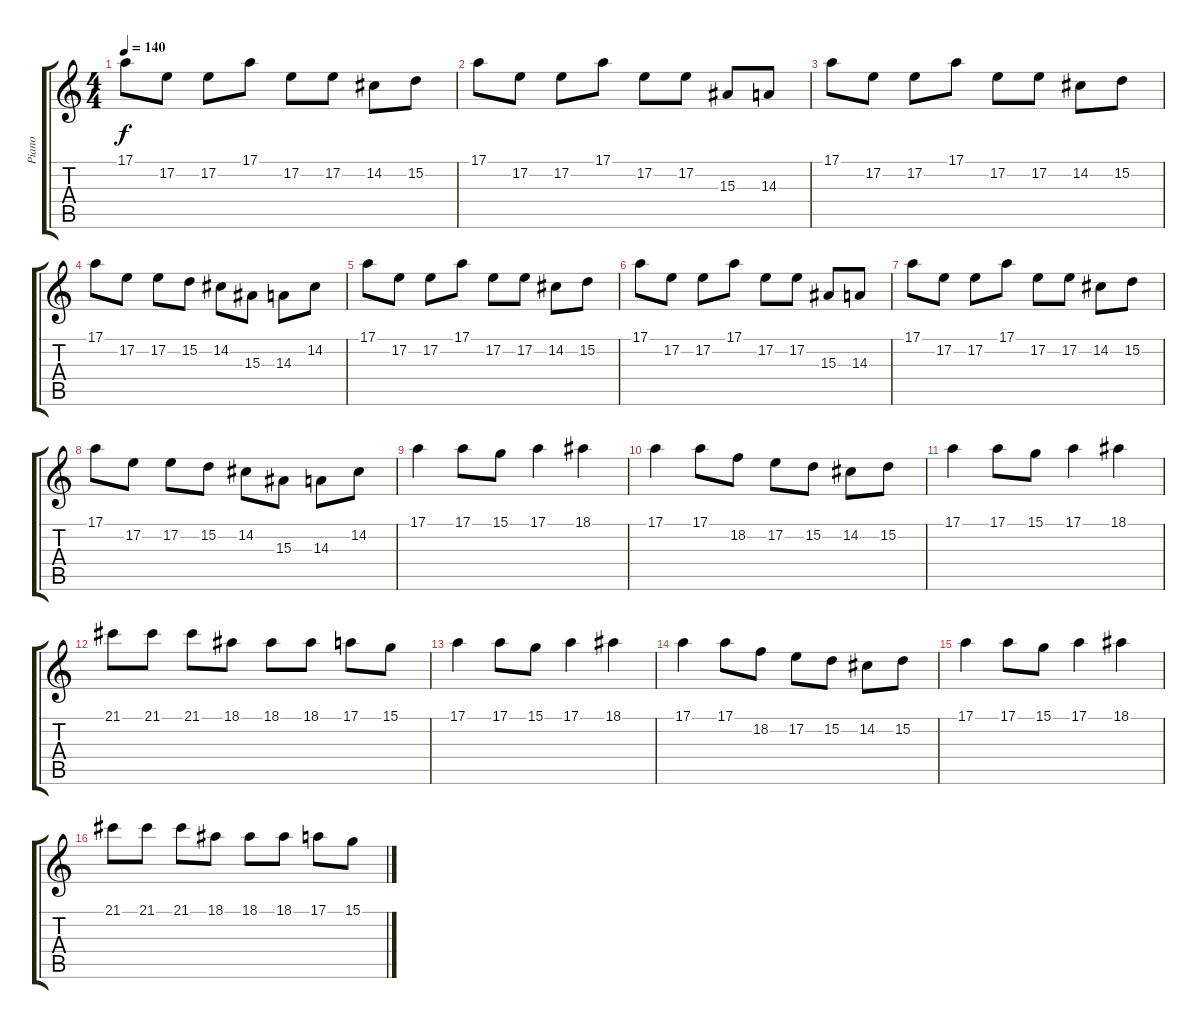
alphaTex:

\track ("Piano" "Piano") {instrument acousticgrandpiano}
\staff {score tabs}
\tuning (E4 B3 G3 D3 A2 E2) {hide}
\ts (4 4)
\tempo 140
\clef g2
\ks c
17.1.8{dy f} 17.2.8 17.2.8 17.1.8 17.2.8 17.2.8 14.2.8 15.2.8 |
17.1.8 17.2.8 17.2.8 17.1.8 17.2.8 17.2.8 15.3.8 14.3.8 |
17.1.8 17.2.8 17.2.8 17.1.8 17.2.8 17.2.8 14.2.8 15.2.8 |
17.1.8 17.2.8 17.2.8 15.2.8 14.2.8 15.3.8 14.3.8 14.2.8 |
17.1.8 17.2.8 17.2.8 17.1.8 17.2.8 17.2.8 14.2.8 15.2.8 |
17.1.8 17.2.8 17.2.8 17.1.8 17.2.8 17.2.8 15.3.8 14.3.8 |
17.1.8 17.2.8 17.2.8 17.1.8 17.2.8 17.2.8 14.2.8 15.2.8 |
17.1.8 17.2.8 17.2.8 15.2.8 14.2.8 15.3.8 14.3.8 14.2.8 |
17.1.4 17.1.8 15.1.8 17.1.4 18.1.4 |
17.1.4 17.1.8 18.2.8 17.2.8 15.2.8 14.2.8 15.2.8 |
17.1.4 17.1.8 15.1.8 17.1.4 18.1.4 |
21.1.8 21.1.8 21.1.8 18.1.8 18.1.8 18.1.8 17.1.8 15.1.8 |
17.1.4 17.1.8 15.1.8 17.1.4 18.1.4 |
17.1.4 17.1.8 18.2.8 17.2.8 15.2.8 14.2.8 15.2.8 |
17.1.4 17.1.8 15.1.8 17.1.4 18.1.4 |
21.1.8 21.1.8 21.1.8 18.1.8 18.1.8 18.1.8 17.1.8 15.1.8
